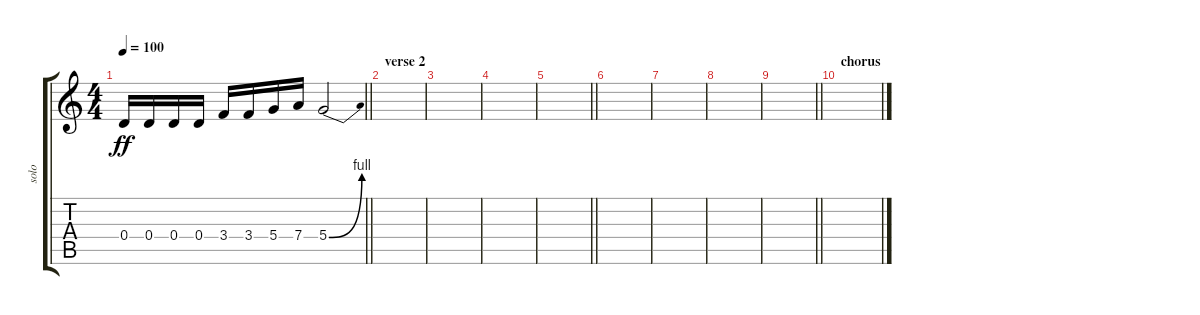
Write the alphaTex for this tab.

\track ("solo" "solo") {instrument distortionguitar}
\staff {score tabs}
\tuning (E4 B3 G3 D3 A2 D2) {hide}
\ts (4 4)
\tempo 100
\clef g2
\barLineRight lightlight
\ks c
0.4.16{dy ff} 0.4.16 0.4.16 0.4.16 3.4.16 3.4.16 5.4.16 7.4.16 5.4{be (bend 0 0 60 4)}.2 |
\section ("" "verse 2")
|
|
|
\barLineRight lightlight
|
|
|
|
\barLineRight lightlight
|
\section ("" "chorus")
